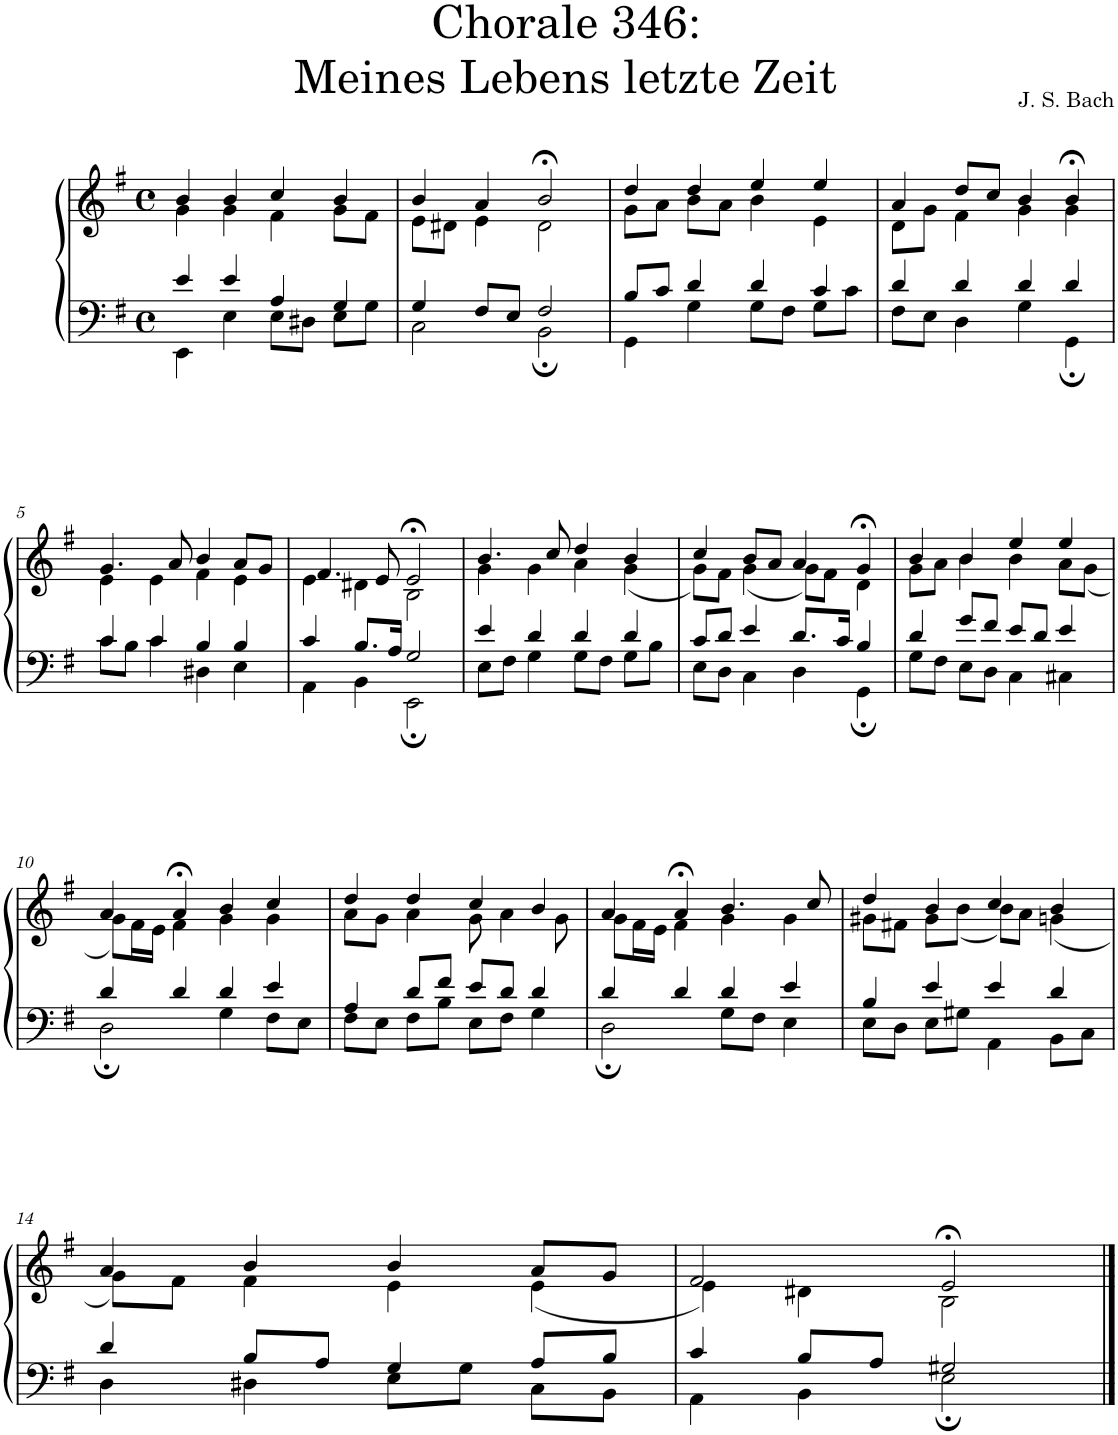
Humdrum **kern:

**kern	**kern
*part1	*part1
*staff2	*staff1
*I"S,A	*
*clefF4	*clefG2
*k[f#]	*k[f#]
*M4/4	*M4/4
*met(c)	*met(c)
=1	=1
*^	*^
4e/	4EE\	4b/	4g\
4e/	4E\	4b/	4g\
4A/	8E\L	4cc/	4f#\
.	8D#X\J	.	.
4G/	8E\L	4b/	8g\L
.	8G\J	.	8f#\J
=2	=2	=2	=2
4G/	2C\	4b/	8e\L
.	.	.	8d#X\J
8F#/L	.	4a/	4e\
8E/J	.	.	.
2F#/	2BB;\	2b;</	2d#\
=3	=3	=3	=3
8B/L	4GG\	4dd/	8g\L
8c/J	.	.	8a\J
4d/	4G\	4dd/	8b\L
.	.	.	8a\J
4d/	8G\L	4ee/	4b\
.	8F#\J	.	.
4c/	8G\L	4ee/	4e\
.	8c\J	.	.
=4	=4	=4	=4
4d/	8F#\L	4a/	8d\L
.	8E\J	.	8g\J
4d/	4D\	8dd/L	4f#\
.	.	8cc/J	.
4d/	4G\	4b/	4g\
4d/	4GG;\	4b;</	4g\
!!LO:LB:g=z	!!
=5	=5	=5	=5
4c/	8c\L	4.g/	4e\
.	8B\J	.	.
4c/	4c\	.	4e\
.	.	8a/	.
4B/	4D#X\	4b/	4f#\
4B/	4E\	8a/L	4e\
.	.	8g/J	.
=6	=6	=6	=6
4c/	4AA\	4.f#/	4e\
8.B/L	4BB\	.	4d#X\
.	.	8e/	.
16A/Jk	.	.	.
2G/	2EE;\	2e;</	2B\
=7	=7	=7	=7
4e/	8E\L	4.b/	4g\
.	8F#\J	.	.
4d/	4G\	.	4g\
.	.	8cc/	.
4d/	8G\L	4dd/	4a\
.	8F#\J	.	.
4d/	8G\L	4b/	(<4g\
.	8B\J	.	.
=8	=8	=8	=8
8c/L	8E\L	4cc/	8g\L)
8d/J	8D\J	.	8f#\J
4e/	4C\	8b/L	(<4g\
.	.	8a/J	.
8.d/L	4D\	4a/	8g\L)
.	.	.	8f#\J
16c/Jk	.	.	.
4B/	4GG;\	4g;</	4d\
=9	=9	=9	=9
4d/	8G\L	4b/	8g\L
.	8F#\J	.	8a\J
8g/L	8E\L	4b/	4b\
8f#/J	8D\J	.	.
8e/L	4C\	4ee/	4b\
8d/J	.	.	.
4e/	4C#X\	4ee/	8a\L
.	.	.	(<8g\J
!!LO:LB:g=z	!!
=10	=10	=10	=10
4d/	2D;\	4a/	8g\L)
.	.	.	16f#\L
.	.	.	16e\JJ
4d/	.	4a;</	4f#\
4d/	4G\	4b/	4g\
4e/	8F#\L	4cc/	4g\
.	8E\J	.	.
=11	=11	=11	=11
4A/	8F#\L	4dd/	8a\L
.	8E\J	.	8g\J
8d/L	8F#\L	4dd/	4a\
8f#/J	8B\J	.	.
8e/L	8E\L	4cc/	8g\
8d/J	8F#\J	.	4a\
4d/	4G\	4b/	.
.	.	.	8g\
=12	=12	=12	=12
4d/	2D;\	4a/	8g\L
.	.	.	16f#\L
.	.	.	16e\JJ
4d/	.	4a;</	4f#\
4d/	8G\L	4.b/	4g\
.	8F#\J	.	.
4e/	4E\	.	4g\
.	.	8cc/	.
=13	=13	=13	=13
4B/	8E\L	4dd/	8g#X\L
.	8D\J	.	8f#X\J
4e/	8E\L	4b/	8g#\L
.	8G#X\J	.	(<8b\J
4e/	4AA\	4cc/	8b\L)
.	.	.	8a\J
4d/	8BB\L	4b/	(<4gn\
.	8C\J	.	.
!!LO:LB:g=z	!!
=14	=14	=14	=14
4d/	4D\	4a/	8g\L)
.	.	.	8f#\J
8B/L	4D#X\	4b/	4f#\
8A/J	.	.	.
4G/	8E\L	4b/	4e\
.	8G\J	.	.
8A/L	8C\L	8a/L	(<4e\
8B/J	8BB\J	8g/J	.
=15	=15	=15	=15
4c/	4AA\	2f#/	4e\)
8B/L	4BB\	.	4d#X\
8A/J	.	.	.
2G#X/	2E;\	2e;</	2B\
*v	*v	*	*
*	*v	*v
==	==
*-	*-
